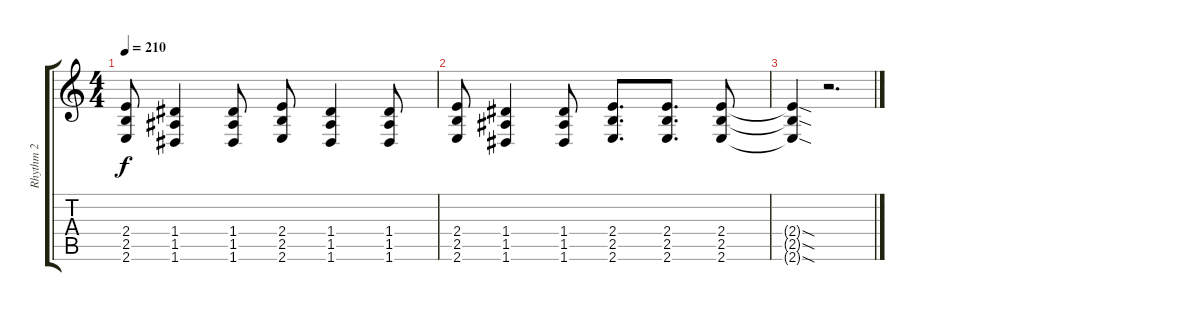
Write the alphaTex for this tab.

\track ("Rhythm 2" "Rhythm 2") {instrument overdrivenguitar}
\staff {score tabs}
\tuning (E4 B3 G3 D3 A2 D2) {hide}
\ts (4 4)
\tempo 210
\clef g2
\ks c
(2.4 2.5 2.6).8{dy f} (1.4 1.5 1.6).4 (1.4 1.5 1.6).8 (2.4 2.5 2.6).8 (1.4 1.5 1.6).4 (1.4 1.5 1.6).8 |
(2.4 2.5 2.6).8 (1.4 1.5 1.6).4 (1.4 1.5 1.6).8 (2.4 2.5 2.6).8{d} (2.4 2.5 2.6).8{d} (2.4 2.5 2.6).8 |
(2.4{sod t} 2.5{sod t} 2.6{sod t}).4 r.2{d}
